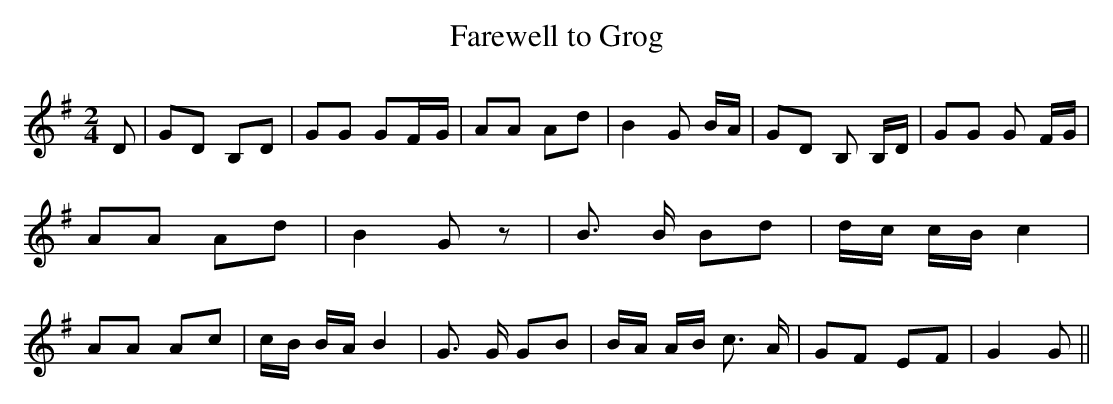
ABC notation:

X:1
T:Farewell to Grog
M:2/4
L:1/8
K:G
 D| GD B,D| GG GF/2-G/2| AA Ad| B2 G B/2A/2| GD B, B,/2D/2| GG G F/2G/2|\
 AA Ad| B2 G z| B3/2 B/2 Bd| d/2c/2 c/2B/2 c2| AA Ac| c/2B/2 B/2A/2 B2|\
 G3/2 G/2 GB| B/2A/2 A/2B/2 c3/2 A/2| GF EF| G2 G||
